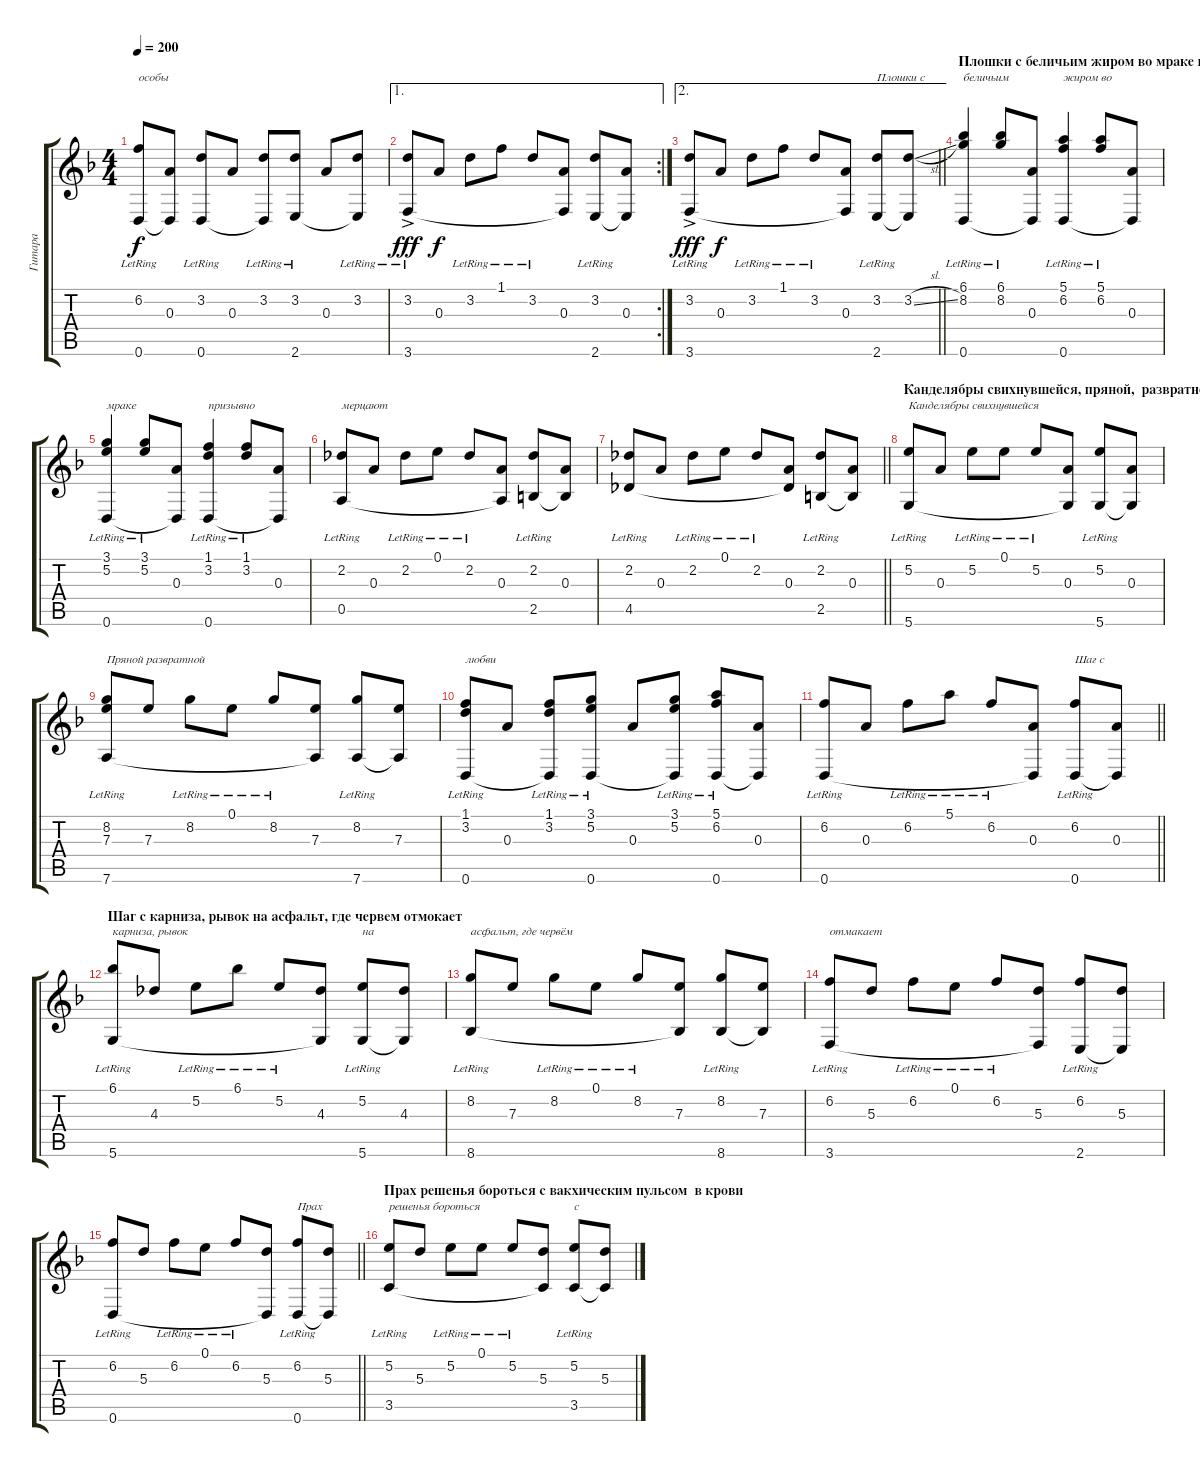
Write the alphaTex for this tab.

\track ("Гитара" "Гитара") {instrument acousticguitarnylon}
\staff {score tabs}
\tuning (E4 B3 A3 D3 A2 D2) {hide}
\ts (4 4)
\tempo 200
\clef g2
\ks f
(6.2{lr} 0.6{lr}).8{txt "особы" dy f} (0.3 0.6{t}).8 (3.2{lr} 0.6{lr}).8 0.3.8 (3.2{lr} 0.6{t}).8 (3.2{lr} 2.6{lr}).8 0.3.8 (3.2{lr} 2.6{t}).8 |
\ae 1
\rc 2
(3.2{lr} 3.6{ac lr}).8{dy fff} 0.3.8{dy f} 3.2{lr}.8 1.1{lr}.8 3.2{lr}.8 (0.3 3.6{t}).8 (3.2{lr} 2.6).8 (0.3 2.6{t}).8 |
\ae 2
\barLineRight lightlight
(3.2{lr} 3.6{ac lr}).8{dy fff} 0.3.8{dy f} 3.2{lr}.8 1.1{lr}.8 3.2{lr}.8 (0.3 3.6{t}).8 (3.2{lr} 2.6).8{txt "Плошки с"} (3.2{sl} 2.6{t}).8 |
\section ("" "Плошки с беличьим жиром во мраке призывно мерцают")
(6.1{lr} 8.2{lr} 0.6{lr}).4{txt "беличьим"} (6.1{lr} 8.2{lr}).8 (0.3 0.6{t}).8 (5.1{lr} 6.2{lr} 0.6{lr}).4{txt "жиром во"} (5.1{lr} 6.2{lr}).8 (0.3 0.6{t}).8 |
(3.1{lr} 5.2{lr} 0.6{lr}).4{txt "мраке"} (3.1{lr} 5.2{lr}).8 (0.3 0.6{t}).8 (1.1{lr} 3.2{lr} 0.6{lr}).4{txt "призывно"} (1.1{lr} 3.2{lr}).8 (0.3 0.6{t}).8 |
(2.2{lr} 0.5{lr}).8{txt "мерцают"} 0.3.8 2.2{lr}.8 0.1{lr}.8 2.2{lr}.8 (0.3 0.5{t}).8 (2.2{lr} 2.5).8 (0.3 2.5{t}).8 |
\barLineRight lightlight
(2.2{lr} 4.5{lr}).8 0.3.8 2.2{lr}.8 0.1{lr}.8 2.2{lr}.8 (0.3 4.5{t}).8 (2.2{lr} 2.5).8 (0.3 2.5{t}).8 |
\section ("" "Канделябры свихнувшейся, пряной,  развратной любви")
(5.2{lr} 5.6{lr}).8{txt "Канделябры свихнувшейся"} 0.3.8 5.2{lr}.8 0.1{lr}.8 5.2{lr}.8 (0.3 5.6{t}).8 (5.2{lr} 5.6).8 (0.3 5.6{t}).8 |
(8.2{lr} 7.3 7.6).8{txt "Пряной развратной"} 7.3.8 8.2{lr}.8 0.1{lr}.8 8.2{lr}.8 (7.3 7.6{t}).8 (8.2{lr} 7.6).8 (7.3 7.6{t}).8 |
(1.1{lr} 3.2{lr} 0.6{lr}).8{txt "любви"} 0.3.8 (1.1{lr} 3.2{lr} 0.6{t}).8 (3.1{lr} 5.2{lr} 0.6).8 0.3.8 (3.1{lr} 5.2{lr} 0.6{t}).8 (5.1{lr} 6.2{lr} 0.6).8 (0.3 0.6{t}).8 |
\barLineRight lightlight
(6.2{lr} 0.6{lr}).8 0.3.8 6.2{lr}.8 5.1{lr}.8 6.2{lr}.8 (0.3 0.6{t}).8 (6.2{lr} 0.6).8{txt "Шаг с"} (0.3 0.6{t}).8 |
\section ("" "Шаг с карниза, рывок на асфальт, где червем отмокает")
(6.1 5.6{lr}).8{txt "карниза, рывок"} 4.3.8 5.2{lr}.8 6.1{lr}.8 5.2{lr}.8 (4.3 5.6{t}).8 (5.2{lr} 5.6).8{txt "на"} (4.3 5.6{t}).8 |
(8.2{lr} 8.6{lr}).8{txt "асфальт, где червём"} 7.3.8 8.2{lr}.8 0.1{lr}.8 8.2{lr}.8 (7.3 8.6{t}).8 (8.2{lr} 8.6).8 (7.3 8.6{t}).8 |
(6.2{lr} 3.6{lr}).8{txt "отмакает"} 5.3.8 6.2{lr}.8 0.1{lr}.8 6.2{lr}.8 (5.3 3.6{t}).8 (6.2{lr} 2.6).8 (5.3 2.6{t}).8 |
\barLineRight lightlight
(6.2{lr} 0.6{lr}).8 5.3.8 6.2{lr}.8 0.1{lr}.8 6.2{lr}.8 (5.3 0.6{t}).8 (6.2{lr} 0.6).8{txt "Прах"} (5.3 0.6{t}).8 |
\section ("" "Прах решенья бороться с вакхическим пульсом  в крови")
(5.2{lr} 3.5{lr}).8{txt "решенья бороться"} 5.3.8 5.2{lr}.8 0.1{lr}.8 5.2{lr}.8 (5.3 3.5{t}).8 (5.2{lr} 3.5).8{txt "с"} (5.3 3.5{t}).8
